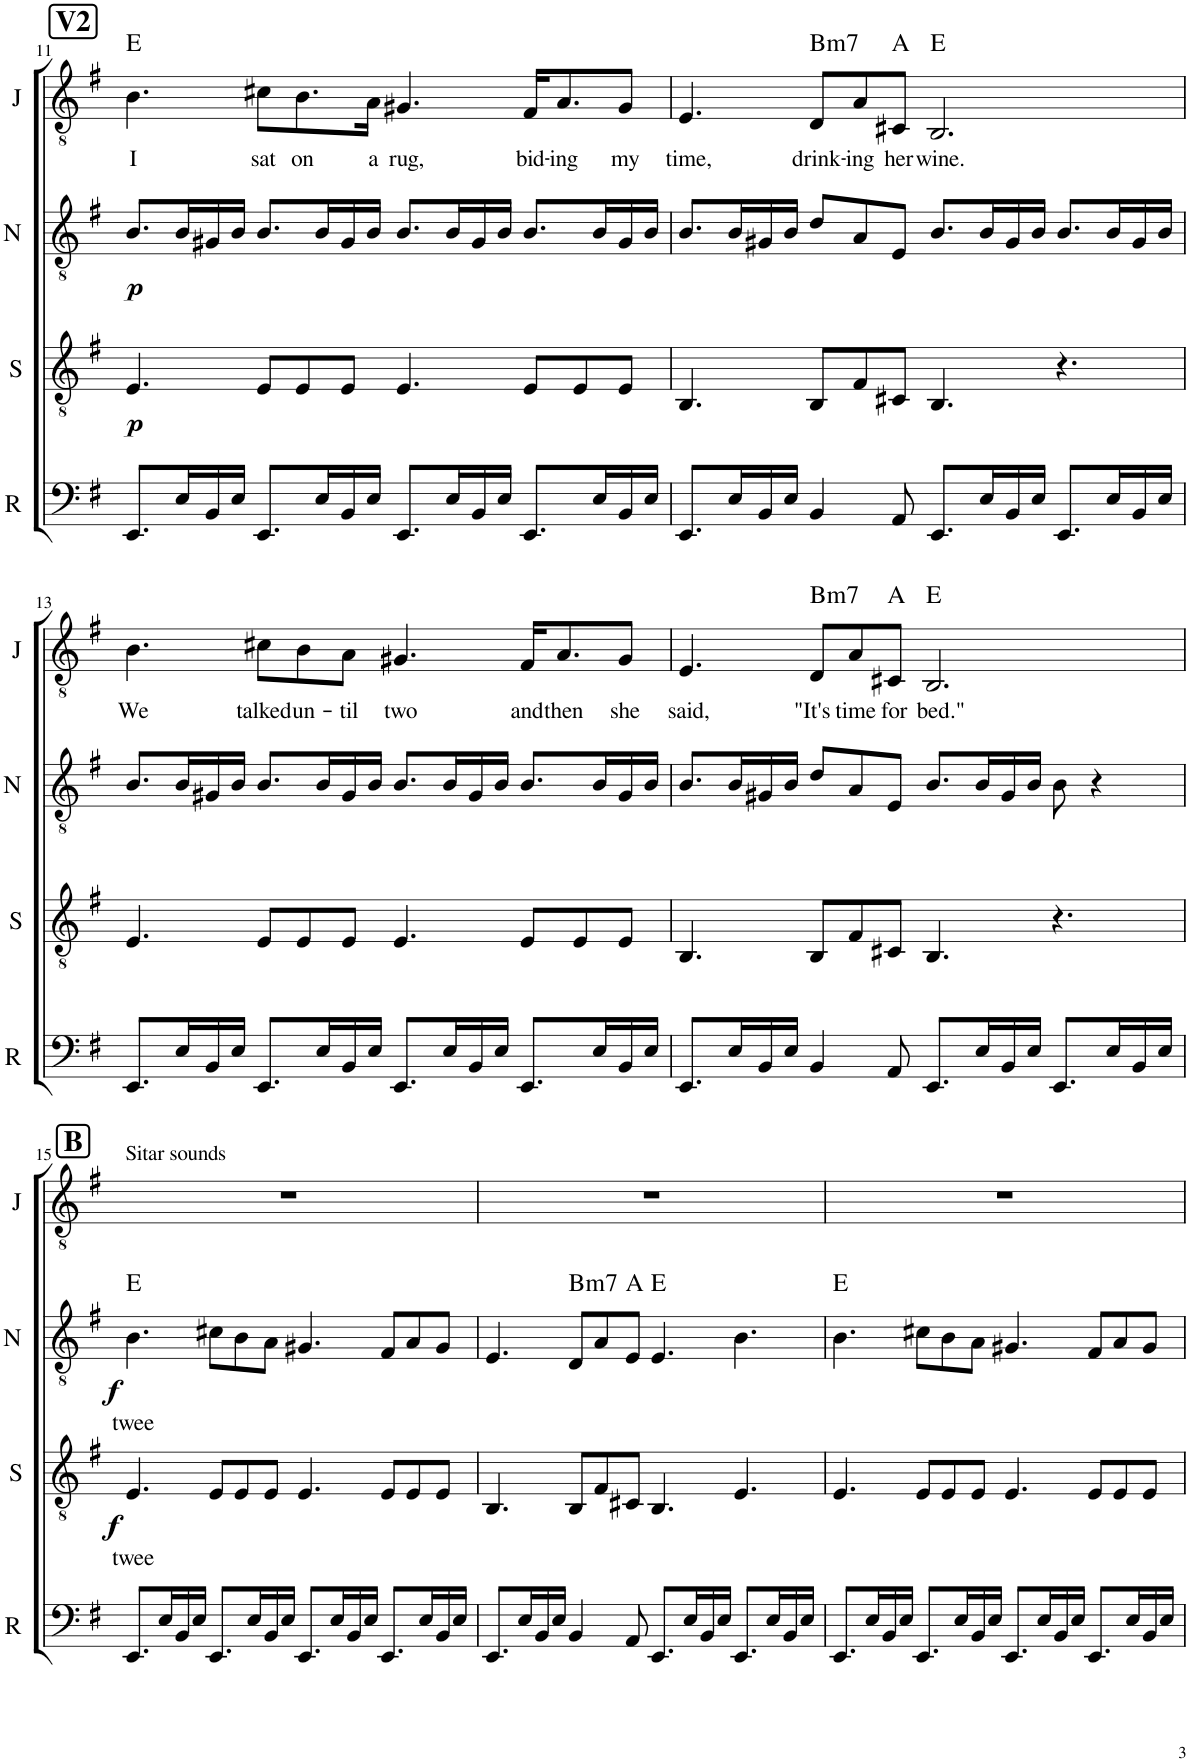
**kern	**kern	**text	**dynam	**kern	**text	**dynam	**harte	**kern	**text	**harte
*part4	*part3	*part3	*part3	*part2	*part2	*part2	*part2	*part1	*part1	*part1
*staff4	*staff3	*staff3	*staff3	*staff2	*staff2	*staff2	*	*staff1	*staff1	*
*I"Ryan	*I"Steve	*	*	*I"Nate	*	*	*	*I"Justin	*	*
*I'R	*I'S	*	*	*I'N	*	*	*	*I'J	*	*
!!LO:PB:g=z
*clefF4	*clefGv2	*	*	*clefGv2	*	*	*	*clefGv2	*	*
*k[f#]	*k[f#]	*	*	*k[f#]	*	*	*	*k[f#]	*	*
*M12/8	*M12/8	*	*	*M12/8	*	*	*	*M12/8	*	*
!!LO:REH:place=s1:a:B:cj:fs=14:t=V2
=11	=11	=11	=11	=11	=11	=11	=11	=11	=11	=11
!	!	!	!LO:DY:b	!	!	!LO:DY:b	!	!	!LO:LY:b	!
8.EE/L	4.E/	.	p	8.B/L	.	p	.	4.B\	I	E:maj
16E/L	.	.	.	16B/L	.	.	.	.	.	.
16BB/	.	.	.	16G#X/	.	.	.	.	.	.
16E/JJ	.	.	.	16B/JJ	.	.	.	.	.	.
!	!	!	!	!	!	!	!	!	!LO:LY:b	!
8.EE/L	8E/L	.	.	8.B/L	.	.	.	8c#X\L	sat	.
!	!	!	!	!	!	!	!	!	!LO:LY:b	!
.	8E/	.	.	.	.	.	.	8.B\	on	.
16E/L	.	.	.	16B/L	.	.	.	.	.	.
16BB/	8E/J	.	.	16G#/	.	.	.	.	.	.
!	!	!	!	!	!	!	!	!	!LO:LY:b	!
16E/JJ	.	.	.	16B/JJ	.	.	.	16A\Jk	a	.
!	!	!	!	!	!	!	!	!	!LO:LY:b	!
8.EE/L	4.E/	.	.	8.B/L	.	.	.	4.G#X/	rug,	.
16E/L	.	.	.	16B/L	.	.	.	.	.	.
16BB/	.	.	.	16G#/	.	.	.	.	.	.
16E/JJ	.	.	.	16B/JJ	.	.	.	.	.	.
!	!	!	!	!	!	!	!	!	!LO:LY:b	!
8.EE/L	8E/L	.	.	8.B/L	.	.	.	16F#/KL	bid-	.
!	!	!	!	!	!	!	!	!	!LO:LY:b	!
.	.	.	.	.	.	.	.	8.A/	-ing	.
.	8E/	.	.	.	.	.	.	.	.	.
16E/L	.	.	.	16B/L	.	.	.	.	.	.
!	!	!	!	!	!	!	!	!	!LO:LY:b	!
16BB/	8E/J	.	.	16G#/	.	.	.	8G#/J	my	.
16E/JJ	.	.	.	16B/JJ	.	.	.	.	.	.
=12	=12	=12	=12	=12	=12	=12	=12	=12	=12	=12
!	!	!	!	!	!	!	!	!	!LO:LY:b	!
8.EE/L	4.BB/	.	.	8.B/L	.	.	.	4.E/	time,	.
16E/L	.	.	.	16B/L	.	.	.	.	.	.
16BB/	.	.	.	16G#X/	.	.	.	.	.	.
16E/JJ	.	.	.	16B/JJ	.	.	.	.	.	.
!	!	!	!	!	!	!	!	!	!LO:LY:b	!LO:H:kt=m7
4BB/	8BB/L	.	.	8d/L	.	.	.	8D/L	drink-	B:min7
!	!	!	!	!	!	!	!	!	!LO:LY:b	!
.	8F#/	.	.	8A/	.	.	.	8A/	-ing	.
!	!	!	!	!	!	!	!	!	!LO:LY:b	!
8AA/	8C#X/J	.	.	8E/J	.	.	.	8C#X/J	her	A:maj
!	!	!	!	!	!	!	!	!	!LO:LY:b	!
8.EE/L	4.BB/	.	.	8.B/L	.	.	.	2.BB/	wine.	E:maj
16E/L	.	.	.	16B/L	.	.	.	.	.	.
16BB/	.	.	.	16G#/	.	.	.	.	.	.
16E/JJ	.	.	.	16B/JJ	.	.	.	.	.	.
8.EE/L	4.r	.	.	8.B/L	.	.	.	.	.	.
16E/L	.	.	.	16B/L	.	.	.	.	.	.
16BB/	.	.	.	16G#/	.	.	.	.	.	.
16E/JJ	.	.	.	16B/JJ	.	.	.	.	.	.
!!LO:LB:g=z
=13	=13	=13	=13	=13	=13	=13	=13	=13	=13	=13
!	!	!	!	!	!	!	!	!	!LO:LY:b	!
8.EE/L	4.E/	.	.	8.B/L	.	.	.	4.B\	We	.
16E/L	.	.	.	16B/L	.	.	.	.	.	.
16BB/	.	.	.	16G#X/	.	.	.	.	.	.
16E/JJ	.	.	.	16B/JJ	.	.	.	.	.	.
!	!	!	!	!	!	!	!	!	!LO:LY:b	!
8.EE/L	8E/L	.	.	8.B/L	.	.	.	8c#X\L	talked	.
!	!	!	!	!	!	!	!	!	!LO:LY:b	!
.	8E/	.	.	.	.	.	.	8B\	un-	.
16E/L	.	.	.	16B/L	.	.	.	.	.	.
!	!	!	!	!	!	!	!	!	!LO:LY:b	!
16BB/	8E/J	.	.	16G#/	.	.	.	8A\J	-til	.
16E/JJ	.	.	.	16B/JJ	.	.	.	.	.	.
!	!	!	!	!	!	!	!	!	!LO:LY:b	!
8.EE/L	4.E/	.	.	8.B/L	.	.	.	4.G#X/	two	.
16E/L	.	.	.	16B/L	.	.	.	.	.	.
16BB/	.	.	.	16G#/	.	.	.	.	.	.
16E/JJ	.	.	.	16B/JJ	.	.	.	.	.	.
!	!	!	!	!	!	!	!	!	!LO:LY:b	!
8.EE/L	8E/L	.	.	8.B/L	.	.	.	16F#/KL	and	.
!	!	!	!	!	!	!	!	!	!LO:LY:b	!
.	.	.	.	.	.	.	.	8.A/	then	.
.	8E/	.	.	.	.	.	.	.	.	.
16E/L	.	.	.	16B/L	.	.	.	.	.	.
!	!	!	!	!	!	!	!	!	!LO:LY:b	!
16BB/	8E/J	.	.	16G#/	.	.	.	8G#/J	she	.
16E/JJ	.	.	.	16B/JJ	.	.	.	.	.	.
=14	=14	=14	=14	=14	=14	=14	=14	=14	=14	=14
!	!	!	!	!	!	!	!	!	!LO:LY:b	!
8.EE/L	4.BB/	.	.	8.B/L	.	.	.	4.E/	said,	.
16E/L	.	.	.	16B/L	.	.	.	.	.	.
16BB/	.	.	.	16G#X/	.	.	.	.	.	.
16E/JJ	.	.	.	16B/JJ	.	.	.	.	.	.
!	!	!	!	!	!	!	!	!	!LO:LY:b	!LO:H:kt=m7
4BB/	8BB/L	.	.	8d/L	.	.	.	8D/L	"It's	B:min7
!	!	!	!	!	!	!	!	!	!LO:LY:b	!
.	8F#/	.	.	8A/	.	.	.	8A/	time	.
!	!	!	!	!	!	!	!	!	!LO:LY:b	!
8AA/	8C#X/J	.	.	8E/J	.	.	.	8C#X/J	for	A:maj
!	!	!	!	!	!	!	!	!	!LO:LY:b	!
8.EE/L	4.BB/	.	.	8.B/L	.	.	.	2.BB/	bed."	E:maj
16E/L	.	.	.	16B/L	.	.	.	.	.	.
16BB/	.	.	.	16G#/	.	.	.	.	.	.
16E/JJ	.	.	.	16B/JJ	.	.	.	.	.	.
8.EE/L	4.r	.	.	8B\	.	.	.	.	.	.
.	.	.	.	4r	.	.	.	.	.	.
16E/L	.	.	.	.	.	.	.	.	.	.
16BB/	.	.	.	.	.	.	.	.	.	.
16E/JJ	.	.	.	.	.	.	.	.	.	.
!!LO:LB:g=z
!!LO:REH:place=s1:a:B:cj:fs=14:t=B
=15	=15	=15	=15	=15	=15	=15	=15	=15	=15	=15
!	!	!	!	!	!	!	!	!LO:TX:a:t=Sitar sounds	!	!
!	!	!LO:LY:b	!LO:DY:b	!	!LO:LY:b	!LO:DY:b	!	!	!	!
8.EE/L	4.E/	twee	f	4.B\	twee	f	E:maj	1.r	.	.
16E/L	.	.	.	.	.	.	.	.	.	.
16BB/	.	.	.	.	.	.	.	.	.	.
16E/JJ	.	.	.	.	.	.	.	.	.	.
8.EE/L	8E/L	.	.	8c#X\L	.	.	.	.	.	.
.	8E/	.	.	8B\	.	.	.	.	.	.
16E/L	.	.	.	.	.	.	.	.	.	.
16BB/	8E/J	.	.	8A\J	.	.	.	.	.	.
16E/JJ	.	.	.	.	.	.	.	.	.	.
8.EE/L	4.E/	.	.	4.G#X/	.	.	.	.	.	.
16E/L	.	.	.	.	.	.	.	.	.	.
16BB/	.	.	.	.	.	.	.	.	.	.
16E/JJ	.	.	.	.	.	.	.	.	.	.
8.EE/L	8E/L	.	.	8F#/L	.	.	.	.	.	.
.	8E/	.	.	8A/	.	.	.	.	.	.
16E/L	.	.	.	.	.	.	.	.	.	.
16BB/	8E/J	.	.	8G#/J	.	.	.	.	.	.
16E/JJ	.	.	.	.	.	.	.	.	.	.
=16	=16	=16	=16	=16	=16	=16	=16	=16	=16	=16
8.EE/L	4.BB/	.	.	4.E/	.	.	.	1.r	.	.
16E/L	.	.	.	.	.	.	.	.	.	.
16BB/	.	.	.	.	.	.	.	.	.	.
16E/JJ	.	.	.	.	.	.	.	.	.	.
!	!	!	!	!	!	!	!LO:H:kt=m7	!	!	!
4BB/	8BB/L	.	.	8D/L	.	.	B:min7	.	.	.
.	8F#/	.	.	8A/	.	.	.	.	.	.
8AA/	8C#X/J	.	.	8E/J	.	.	A:maj	.	.	.
8.EE/L	4.BB/	.	.	4.E/	.	.	E:maj	.	.	.
16E/L	.	.	.	.	.	.	.	.	.	.
16BB/	.	.	.	.	.	.	.	.	.	.
16E/JJ	.	.	.	.	.	.	.	.	.	.
8.EE/L	4.E/	.	.	4.B\	.	.	.	.	.	.
16E/L	.	.	.	.	.	.	.	.	.	.
16BB/	.	.	.	.	.	.	.	.	.	.
16E/JJ	.	.	.	.	.	.	.	.	.	.
=17	=17	=17	=17	=17	=17	=17	=17	=17	=17	=17
8.EE/L	4.E/	.	.	4.B\	.	.	E:maj	1.r	.	.
16E/L	.	.	.	.	.	.	.	.	.	.
16BB/	.	.	.	.	.	.	.	.	.	.
16E/JJ	.	.	.	.	.	.	.	.	.	.
8.EE/L	8E/L	.	.	8c#X\L	.	.	.	.	.	.
.	8E/	.	.	8B\	.	.	.	.	.	.
16E/L	.	.	.	.	.	.	.	.	.	.
16BB/	8E/J	.	.	8A\J	.	.	.	.	.	.
16E/JJ	.	.	.	.	.	.	.	.	.	.
8.EE/L	4.E/	.	.	4.G#X/	.	.	.	.	.	.
16E/L	.	.	.	.	.	.	.	.	.	.
16BB/	.	.	.	.	.	.	.	.	.	.
16E/JJ	.	.	.	.	.	.	.	.	.	.
8.EE/L	8E/L	.	.	8F#/L	.	.	.	.	.	.
.	8E/	.	.	8A/	.	.	.	.	.	.
16E/L	.	.	.	.	.	.	.	.	.	.
16BB/	8E/J	.	.	8G#/J	.	.	.	.	.	.
16E/JJ	.	.	.	.	.	.	.	.	.	.
=	=	=	=	=	=	=	=	=	=	=
*-	*-	*-	*-	*-	*-	*-	*-	*-	*-	*-
